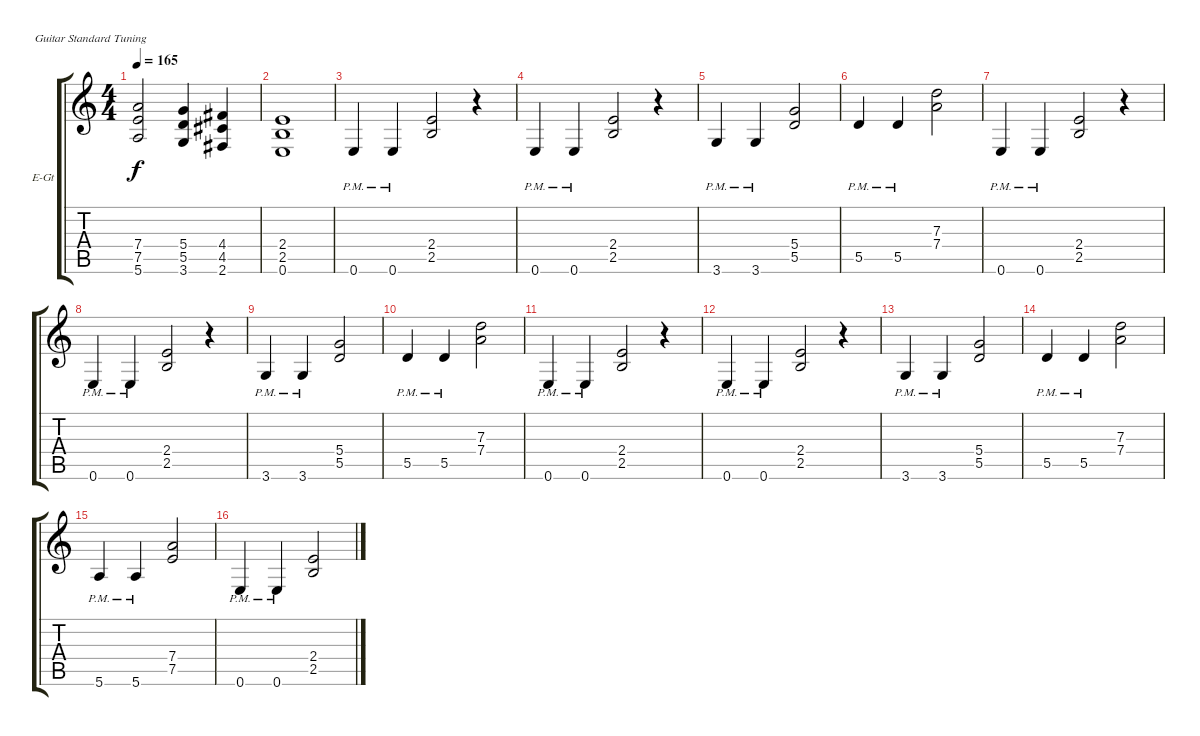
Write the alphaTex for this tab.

\bracketExtendMode groupsimilarinstruments
\firstSystemTrackNameOrientation horizontal
\otherSystemsTrackNameOrientation horizontal
\track ("Äîðîæêà 5" "E-Gt") {instrument overdrivenguitar}
\staff {score tabs}
\tuning (E4 B3 G3 D3 A2 E2)
\ts (4 4)
\tempo 165
\clef g2
\ks c
(7.4 7.5 5.6).2{dy f} (5.4 5.5 3.6).4 (4.4 4.5 2.6).4 |
(2.4 2.5 0.6).1 |
0.6{pm}.4 0.6{pm}.4 (2.4 2.5).2 r.4 |
0.6{pm}.4 0.6{pm}.4 (2.4 2.5).2 r.4 |
3.6{pm}.4 3.6{pm}.4 (5.4 5.5).2 |
5.5{pm}.4 5.5{pm}.4 (7.3 7.4).2 |
0.6{pm}.4 0.6{pm}.4 (2.4 2.5).2 r.4 |
0.6{pm}.4 0.6{pm}.4 (2.4 2.5).2 r.4 |
3.6{pm}.4 3.6{pm}.4 (5.4 5.5).2 |
5.5{pm}.4 5.5{pm}.4 (7.3 7.4).2 |
0.6{pm}.4 0.6{pm}.4 (2.4 2.5).2 r.4 |
0.6{pm}.4 0.6{pm}.4 (2.4 2.5).2 r.4 |
3.6{pm}.4 3.6{pm}.4 (5.4 5.5).2 |
5.5{pm}.4 5.5{pm}.4 (7.3 7.4).2 |
5.6{pm}.4 5.6{pm}.4 (7.4 7.5).2 |
0.6{pm}.4 0.6{pm}.4 (2.4 2.5).2
